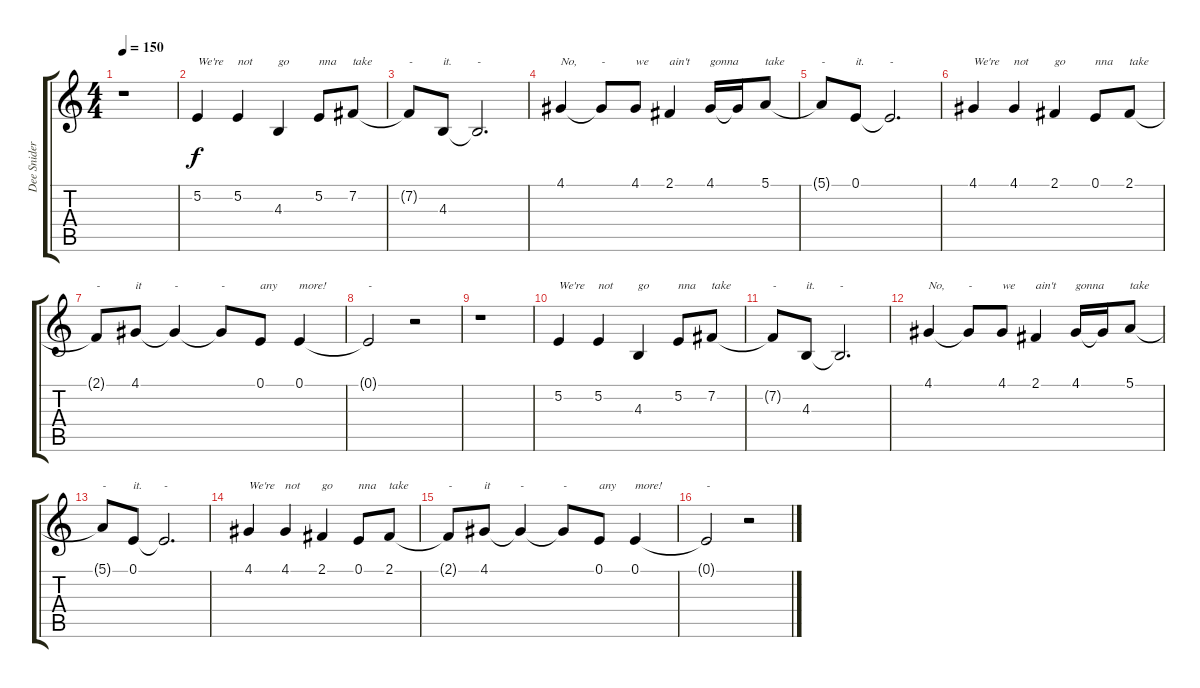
\track ("Dee Snider - Vocals" "Dee Snider") {instrument baritonesax}
\staff {score tabs}
\tuning (E4 B3 G3 D3 A2 E2) {hide}
\ts (4 4)
\tempo 150
\clef g2
\ks c
r.1{dy f} |
5.2.4{txt "We're"} 5.2.4{txt "not"} 4.3.4{txt "go"} 5.2.8{txt "nna"} 7.2.8{txt "take"} |
7.2{t}.8{txt "-"} 4.3.8{txt "it."} 4.3{t}.2{d txt "-"} |
4.1.4{txt "No,"} 4.1{t}.8{txt "-"} 4.1.8{txt "we"} 2.1.4{txt "ain't"} 4.1.16{txt "gonna"} 4.1{t}.16 5.1.8{txt "take"} |
5.1{t}.8{txt "-"} 0.1.8{txt "it."} 0.1{t}.2{d txt "-"} |
4.1.4{txt "We're"} 4.1.4{txt "not"} 2.1.4{txt "go"} 0.1.8{txt "nna"} 2.1.8{txt "take"} |
2.1{t}.8{txt "-"} 4.1.8{txt "it"} 4.1{t}.4{txt "-"} 4.1{t}.8{txt "-"} 0.1.8{txt "any"} 0.1.4{txt "more!"} |
0.1{t}.2{txt "-"} r.2 |
r.1 |
5.2.4{txt "We're"} 5.2.4{txt "not"} 4.3.4{txt "go"} 5.2.8{txt "nna"} 7.2.8{txt "take"} |
7.2{t}.8{txt "-"} 4.3.8{txt "it."} 4.3{t}.2{d txt "-"} |
4.1.4{txt "No,"} 4.1{t}.8{txt "-"} 4.1.8{txt "we"} 2.1.4{txt "ain't"} 4.1.16{txt "gonna"} 4.1{t}.16 5.1.8{txt "take"} |
5.1{t}.8{txt "-"} 0.1.8{txt "it."} 0.1{t}.2{d txt "-"} |
4.1.4{txt "We're"} 4.1.4{txt "not"} 2.1.4{txt "go"} 0.1.8{txt "nna"} 2.1.8{txt "take"} |
2.1{t}.8{txt "-"} 4.1.8{txt "it"} 4.1{t}.4{txt "-"} 4.1{t}.8{txt "-"} 0.1.8{txt "any"} 0.1.4{txt "more!"} |
0.1{t}.2{txt "-"} r.2
